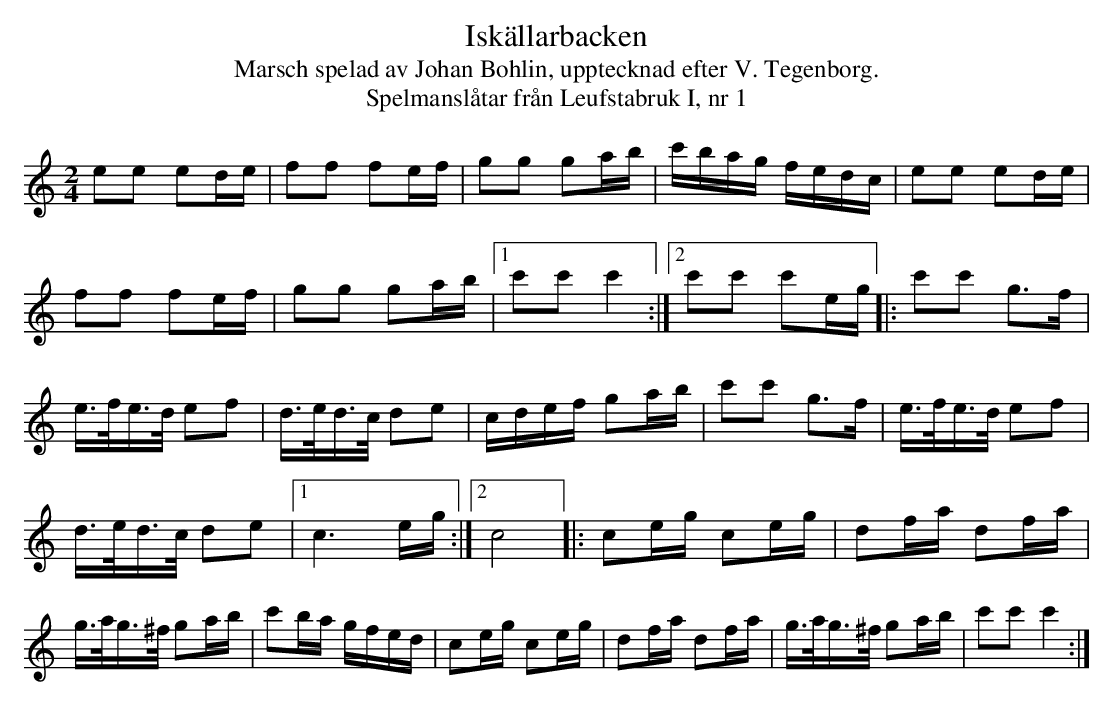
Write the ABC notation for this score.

X:1
T:Iskällarbacken
T:Marsch spelad av Johan Bohlin, upptecknad efter V. Tegenborg.
T:Spelmanslåtar från Leufstabruk I, nr 1
M:2/4
L:1/16
K:C
e2e2 e2de | f2f2 f2ef | g2g2 g2ab | c'bag fedc | e2e2 e2de |
f2f2 f2ef | g2g2 g2ab |1 c'2c'2 c'4 :|2 c'2c'2 c'2eg |: c'2c'2 g2>f2 |
e>fe>d e2f2 | d>ed>c d2e2 | cdef g2ab | c'2c'2 g2>f2 | e>fe>d e2f2 |
d>ed>c d2e2 |1 c6eg :|2 c8 |: c2eg c2eg | d2fa d2fa |
g>ag>^f g2ab | c'2ba gfed | c2eg c2eg | d2fa d2fa | g>ag>^f g2ab | c'2c'2 c'4 :|
